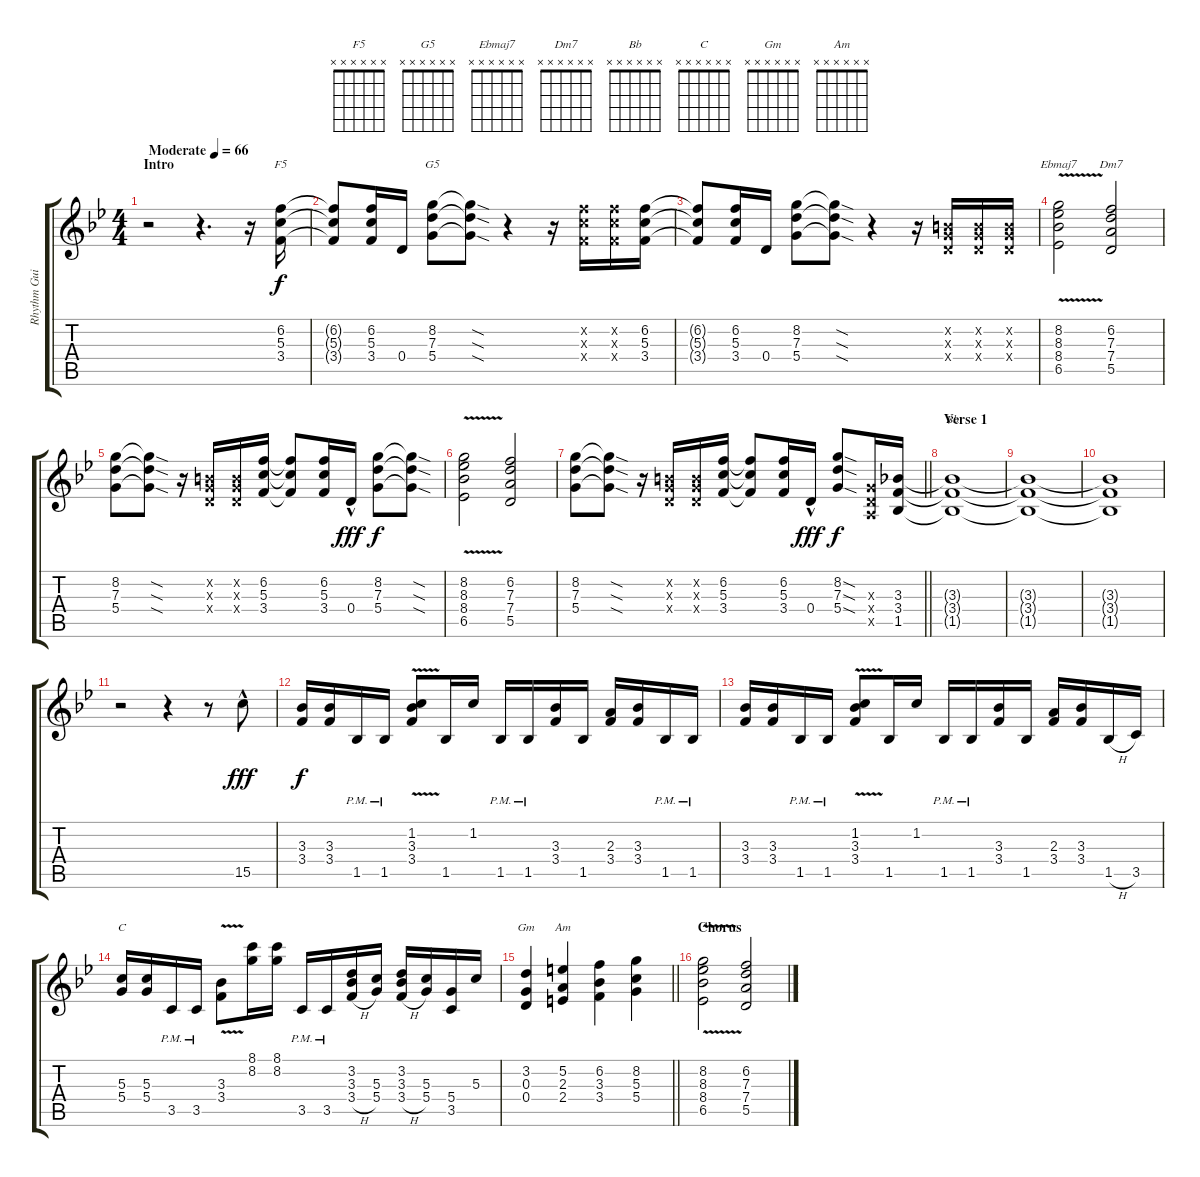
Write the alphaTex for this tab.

\track ("Rhythm Guitar" "Rhythm Gui") {instrument distortionguitar}
\staff {score tabs}
\tuning (E4 B3 G3 D3 A2 E2) {hide}
\chord ("F5" x x x x x x)
\chord ("G5" x x x x x x)
\chord ("Ebmaj7" x x x x x x)
\chord ("Dm7" x x x x x x)
\chord ("Bb" x x x x x x)
\chord ("C" x x x x x x)
\chord ("Gm" x x x x x x)
\chord ("Am" x x x x x x)
\ts (4 4)
\section ("" "Intro")
\tempo (66 "Moderate")
\clef g2
\ks bb
r.2{dy f instrument distortionguitar} r.4{d} r.16 (6.2 5.3 3.4).16{ch "F5"} |
(6.2{t} 5.3{t} 3.4{t}).8 (6.2 5.3 3.4).16 0.4.16 (8.2 7.3 5.4).8{ch "G5"} (8.2{sod t} 7.3{sod t} 5.4{sod t}).8 r.4 r.16 (6.2{x} 5.3{x} 3.4{x}).16 (6.2{x} 5.3{x} 3.4{x}).16 (6.2 5.3 3.4).16 |
(6.2{t} 5.3{t} 3.4{t}).8 (6.2 5.3 3.4).16 0.4.16 (8.2 7.3 5.4).8 (8.2{sod t} 7.3{sod t} 5.4{sod t}).8 r.4 r.16 (0.2{x} 0.3{x} 0.4{x}).16 (0.2{x} 0.3{x} 0.4{x}).16 (0.2{x} 0.3{x} 0.4{x}).16 |
(8.2 8.3{v} 8.4 6.5).2{ch "Ebmaj7"} (6.2 7.3 7.4 5.5).2{ch "Dm7"} |
(8.2 7.3 5.4).8 (8.2{sod t} 7.3{sod t} 5.4{sod t}).8 r.16 (0.2{x} 0.3{x} 0.4{x}).16 (0.2{x} 0.3{x} 0.4{x}).16 (6.2 5.3 3.4).16 (6.2{t} 5.3{t} 3.4{t}).8 (6.2 5.3 3.4).16 0.4{hac}.16{dy fff} (8.2 7.3 5.4).8{dy f} (8.2{sod t} 7.3{sod t} 5.4{sod t}).8 |
(8.2 8.3{v} 8.4 6.5).2 (6.2 7.3 7.4 5.5).2 |
\barLineRight lightlight
(8.2 7.3 5.4).8 (8.2{sod t} 7.3{sod t} 5.4{sod t}).8 r.16 (0.2{x} 0.3{x} 0.4{x}).16 (0.2{x} 0.3{x} 0.4{x}).16 (6.2 5.3 3.4).16 (6.2{t} 5.3{t} 3.4{t}).8 (6.2 5.3 3.4).16 0.4{hac}.16{dy fff} (8.2{sod} 7.3{sod} 5.4{sod}).8{dy f} (0.3{x} 0.4{x} 0.5{x}).16 (3.3 3.4 1.5).16 |
\section ("" "Verse 1")
(3.3{t} 3.4{t} 1.5{t}).1{ch "Bb"} |
(3.3{t} 3.4{t} 1.5{t}).1 |
(3.3{t} 3.4{t} 1.5{t}).1 |
r.2 r.4 r.8 15.5{hac}.8{dy fff} |
(3.3 3.4).16{dy f} (3.3 3.4).16 1.5{pm}.16 1.5{pm}.16 (1.2{v} 3.3{v} 3.4{v}).8 1.5.16 1.2.16 1.5{pm}.16 1.5{pm}.16 (3.3 3.4).16 1.5.16 (2.3 3.4).16 (3.3 3.4).16 1.5{pm}.16 1.5{pm}.16 |
(3.3 3.4).16 (3.3 3.4).16 1.5{pm}.16 1.5{pm}.16 (1.2{v} 3.3{v} 3.4{v}).8 1.5.16 1.2.16 1.5{pm}.16 1.5{pm}.16 (3.3 3.4).16 1.5.16 (2.3 3.4).16 (3.3 3.4).16 1.5{h}.16 3.5.16 |
(5.3 5.4).16{ch "C"} (5.3 5.4).16 3.5{pm}.16 3.5{pm}.16 (3.3{v} 3.4{v}).8 (8.1 8.2).16 (8.1 8.2).16 3.5{pm}.16 3.5{pm}.16 (3.2 3.3 3.4{h}).16 (5.3 5.4).16 (3.2 3.3 3.4{h}).16 (5.3 5.4).16 (5.4 3.5).16 5.3.16 |
\barLineRight lightlight
(3.2 0.3 0.4).4{ch "Gm"} (5.2 2.3 2.4).4{ch "Am"} (6.2 3.3 3.4).4 (8.2 5.3 5.4).4 |
\section ("" "Chorus")
(8.2 8.3{v} 8.4 6.5).2 (6.2 7.3 7.4 5.5).2
